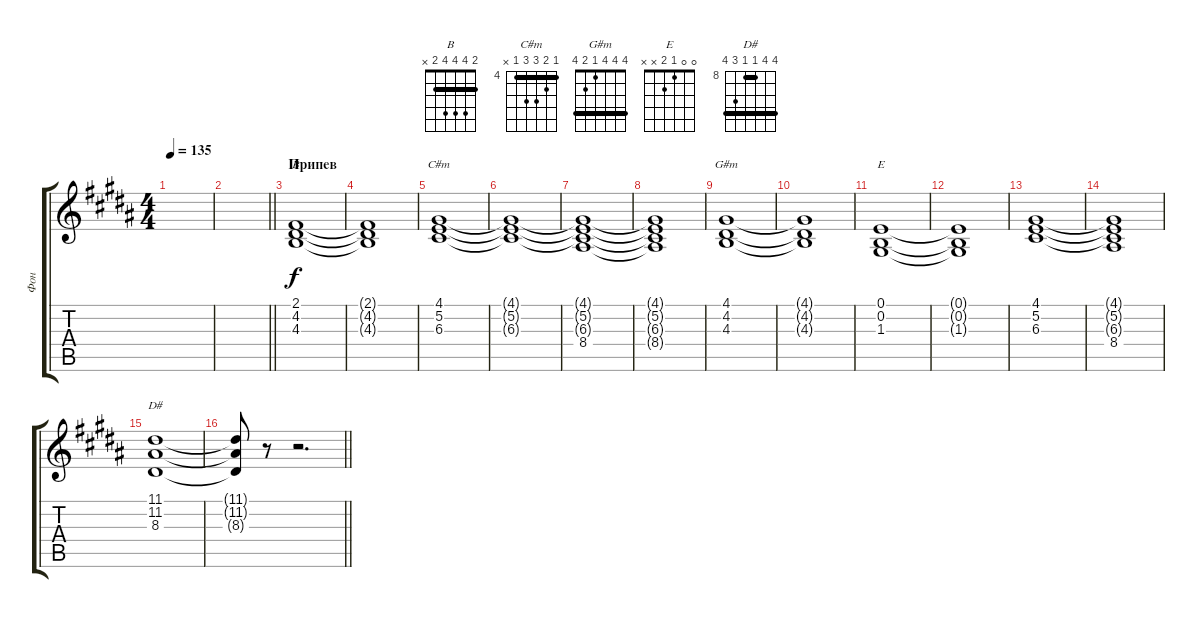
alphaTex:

\track ("Фон" "Фон") {instrument pad2warm}
\staff {score tabs}
\tuning (E4 B3 G3 D3 A2 E2) {hide}
\chord ("B" 2 4 4 4 2 x) {barre 2}
\chord ("C#m" 4 5 6 6 4 x) {firstfret 4 barre 4}
\chord ("G#m" 4 4 4 1 2 4) {barre 4}
\chord ("E" 0 0 1 2 x x)
\chord ("D#" 11 11 8 8 10 11) {firstfret 8 barre (8 11)}
\ts (4 4)
\tempo 135
\clef g2
\ks g#minor
|
\barLineRight lightlight
|
\section ("" "Припев")
(2.1 4.2 4.3).1{ch "B"} |
(2.1{t} 4.2{t} 4.3{t}).1 |
(4.1 5.2 6.3).1{ch "C#m"} |
(4.1{t} 5.2{t} 6.3{t}).1 |
(4.1{t} 5.2{t} 6.3{t} 8.4).1 |
(4.1{t} 5.2{t} 6.3{t} 8.4{t}).1 |
(4.1 4.2 4.3).1{ch "G#m"} |
(4.1{t} 4.2{t} 4.3{t}).1 |
(0.1 0.2 1.3).1{ch "E"} |
(0.1{t} 0.2{t} 1.3{t}).1 |
(4.1 5.2 6.3).1 |
(4.1{t} 5.2{t} 6.3{t} 8.4).1 |
(11.1 11.2 8.3).1{ch "D#"} |
\barLineRight lightlight
(11.1{t} 11.2{t} 8.3{t}).8 r.8 r.2{d}
